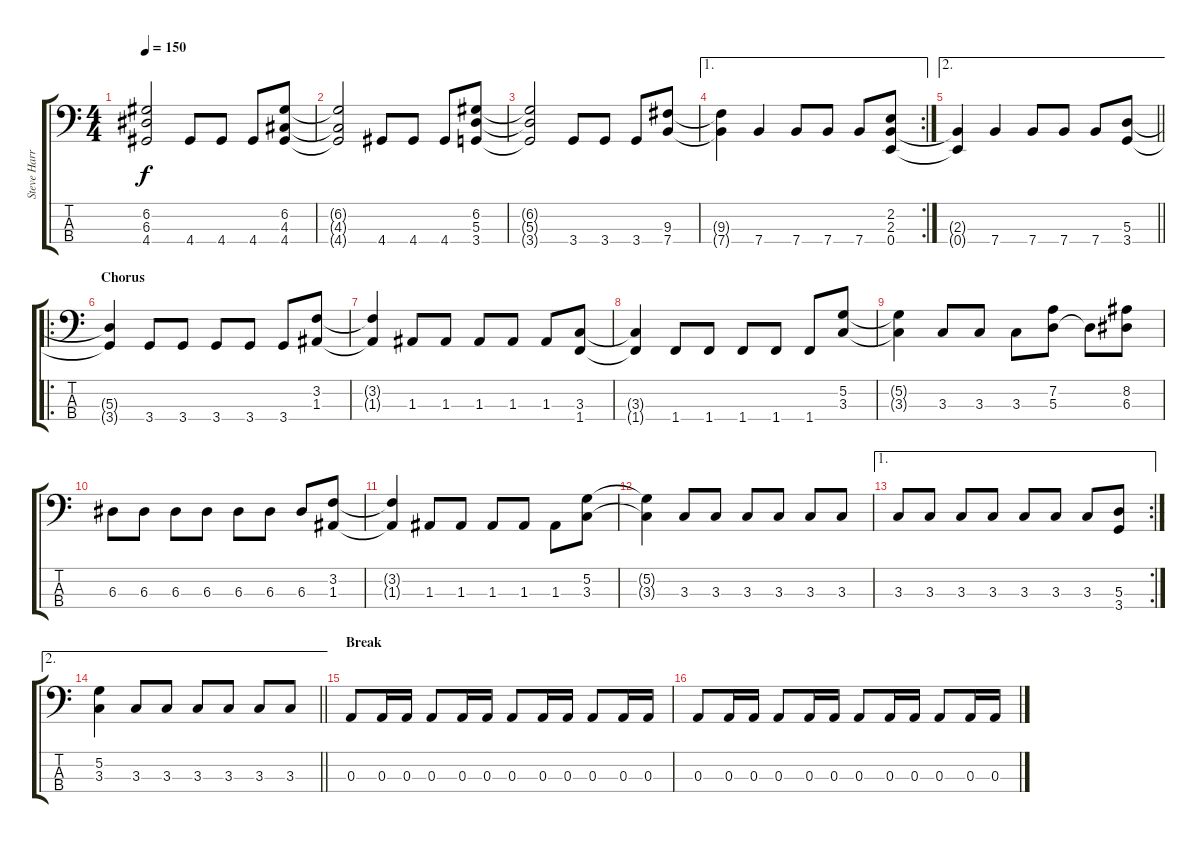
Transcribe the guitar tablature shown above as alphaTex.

\track ("Steve Harris" "Steve Harr") {instrument electricbassfinger}
\staff {score tabs}
\tuning (G2 D2 A1 E1) {hide}
\ts (4 4)
\tempo 150
\clef f4
\ks c
(6.2{t} 6.3{t} 4.4{t}).2{dy f} 4.4.8 4.4.8 4.4.8 (6.2 4.3 4.4).8 |
(6.2{t} 4.3{t} 4.4{t}).2 4.4.8 4.4.8 4.4.8 (6.2 5.3 3.4).8 |
(6.2{t} 5.3{t} 3.4{t}).2 3.4.8 3.4.8 3.4.8 (9.3 7.4).8 |
\ae 1
\rc 2
(9.3{t} 7.4{t}).4 7.4.4 7.4.8 7.4.8 7.4.8 (2.2 2.3 0.4).8 |
\ae 2
\barLineRight lightlight
(2.3{t} 0.4{t}).4 7.4.4 7.4.8 7.4.8 7.4.8 (5.3 3.4).8 |
\ro
\section ("" "Chorus")
(5.3{t} 3.4{t}).4 3.4.8 3.4.8 3.4.8 3.4.8 3.4.8 (3.2 1.3).8 |
(3.2{t} 1.3{t}).4 1.3.8 1.3.8 1.3.8 1.3.8 1.3.8 (3.3 1.4).8 |
(3.3{t} 1.4{t}).4 1.4.8 1.4.8 1.4.8 1.4.8 1.4.8 (5.2 3.3).8 |
(5.2{t} 3.3{t}).4 3.3.8 3.3.8 3.3.8 (7.2 5.3).8 5.3{t}.8 (8.2 6.3).8 |
6.3.8 6.3.8 6.3.8 6.3.8 6.3.8 6.3.8 6.3.8 (3.2 1.3).8 |
(3.2{t} 1.3{t}).4 1.3.8 1.3.8 1.3.8 1.3.8 1.3.8 (5.2 3.3).8 |
(5.2{t} 3.3{t}).4 3.3.8 3.3.8 3.3.8 3.3.8 3.3.8 3.3.8 |
\ae 1
\rc 2
3.3.8 3.3.8 3.3.8 3.3.8 3.3.8 3.3.8 3.3.8 (5.3 3.4).8 |
\ae 2
\barLineRight lightlight
(5.2 3.3).4 3.3.8 3.3.8 3.3.8 3.3.8 3.3.8 3.3.8 |
\section ("" "Break")
0.3.8 0.3.16 0.3.16 0.3.8 0.3.16 0.3.16 0.3.8 0.3.16 0.3.16 0.3.8 0.3.16 0.3.16 |
0.3.8 0.3.16 0.3.16 0.3.8 0.3.16 0.3.16 0.3.8 0.3.16 0.3.16 0.3.8 0.3.16 0.3.16
